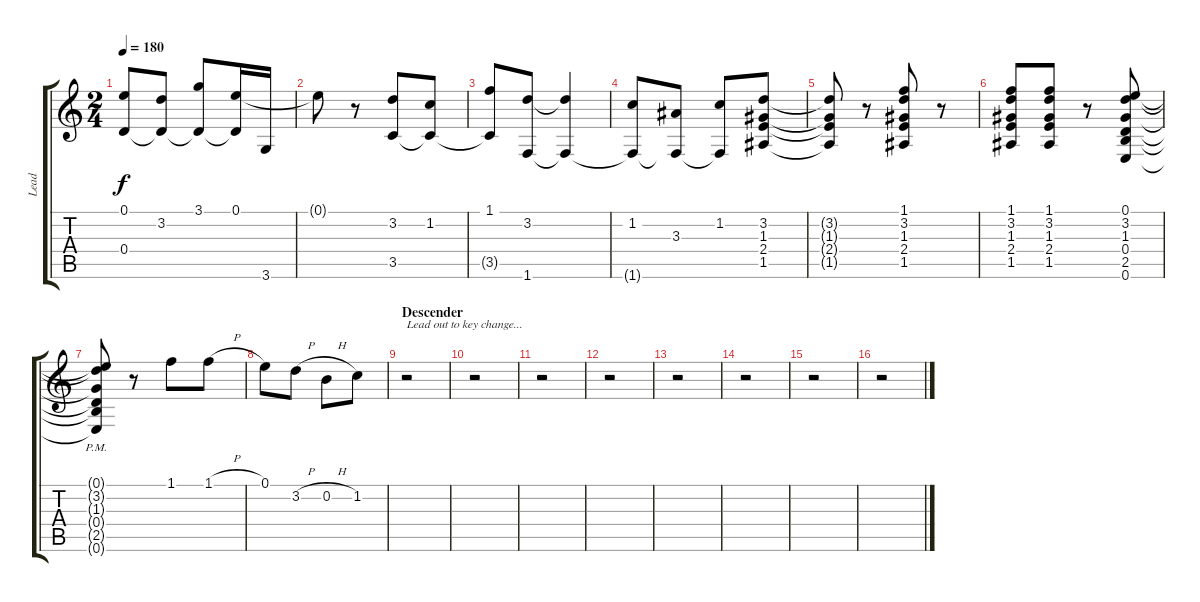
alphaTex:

\track ("Lead" "Lead") {instrument electricguitarjazz}
\staff {score tabs}
\tuning (E4 B3 G3 D3 A2 E2) {hide}
\ts (2 4)
\tempo 180
\clef g2
\ks c
(0.1 0.4).8{dy f} (3.2 0.4{t}).8 (3.1 0.4{t}).8 (0.1 0.4{t}).16 3.6.16 |
0.1{t}.8 r.8 (3.2 3.5).8 (1.2 3.5{t}).8 |
(1.1 3.5{t}).8 (3.2 1.6).8 (3.2{t} 1.6{t}).4 |
(1.2 1.6{t}).8 (3.3 1.6{t}).8 (1.2 1.6{t}).8 (3.2 1.3 2.4 1.5).8 |
(3.2{t} 1.3{t} 2.4{t} 1.5{t}).8 r.8 (1.1 3.2 1.3 2.4 1.5).8 r.8 |
(1.1 3.2 1.3 2.4 1.5).8 (1.1 3.2 1.3 2.4 1.5).8 r.8 (0.1 3.2 1.3 0.4 2.5 0.6).8 |
(0.1{pm t} 3.2{t} 1.3{t} 0.4{t} 2.5{t} 0.6{t}).8 r.8 1.1.8 1.1{h}.8 |
0.1.8 3.2{h}.8 0.2{h}.8 1.2.8 |
\section ("" "Descender")
r.2{txt "Lead out to key change..."} |
r.2 |
r.2 |
r.2 |
r.2 |
r.2 |
r.2 |
r.2
